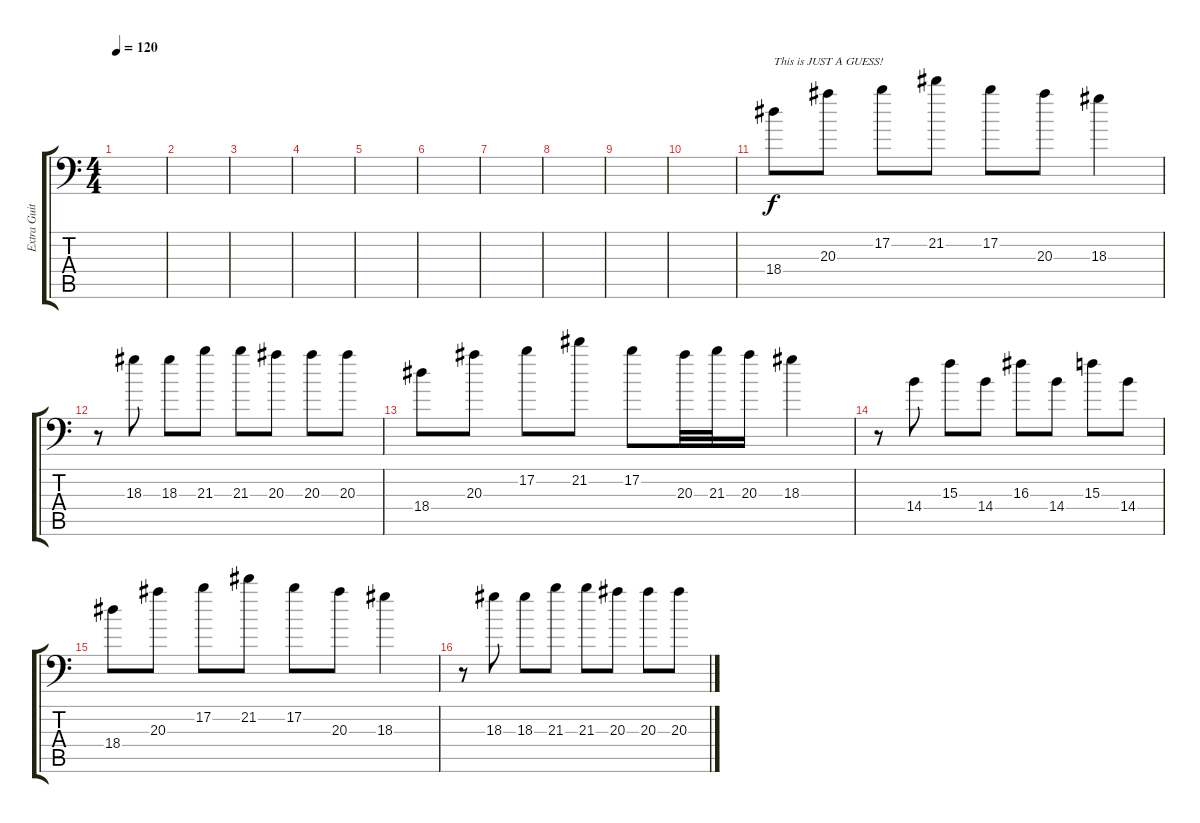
\track ("Extra Guitar (Guitar 3)" "Extra Guit") {instrument distortionguitar}
\staff {score tabs}
\tuning (B3 Gb3 D3 A2 E2 A1) {hide}
\ts (4 4)
\tempo 120
\clef f4
\ks c
|
|
|
|
|
|
|
|
|
|
18.4.8{txt "This is JUST A GUESS!"} 20.3.8 17.2.8 21.2.8 17.2.8 20.3.8 18.3.4 |
r.8 18.3.8 18.3.8 21.3.8 21.3.8 20.3.8 20.3.8 20.3.8 |
18.4.8 20.3.8 17.2.8 21.2.8 17.2.8 20.3.32 21.3.32 20.3.16 18.3.4 |
r.8 14.4.8 15.3.8 14.4.8 16.3.8 14.4.8 15.3.8 14.4.8 |
18.4.8 20.3.8 17.2.8 21.2.8 17.2.8 20.3.8 18.3.4 |
r.8 18.3.8 18.3.8 21.3.8 21.3.8 20.3.8 20.3.8 20.3.8
